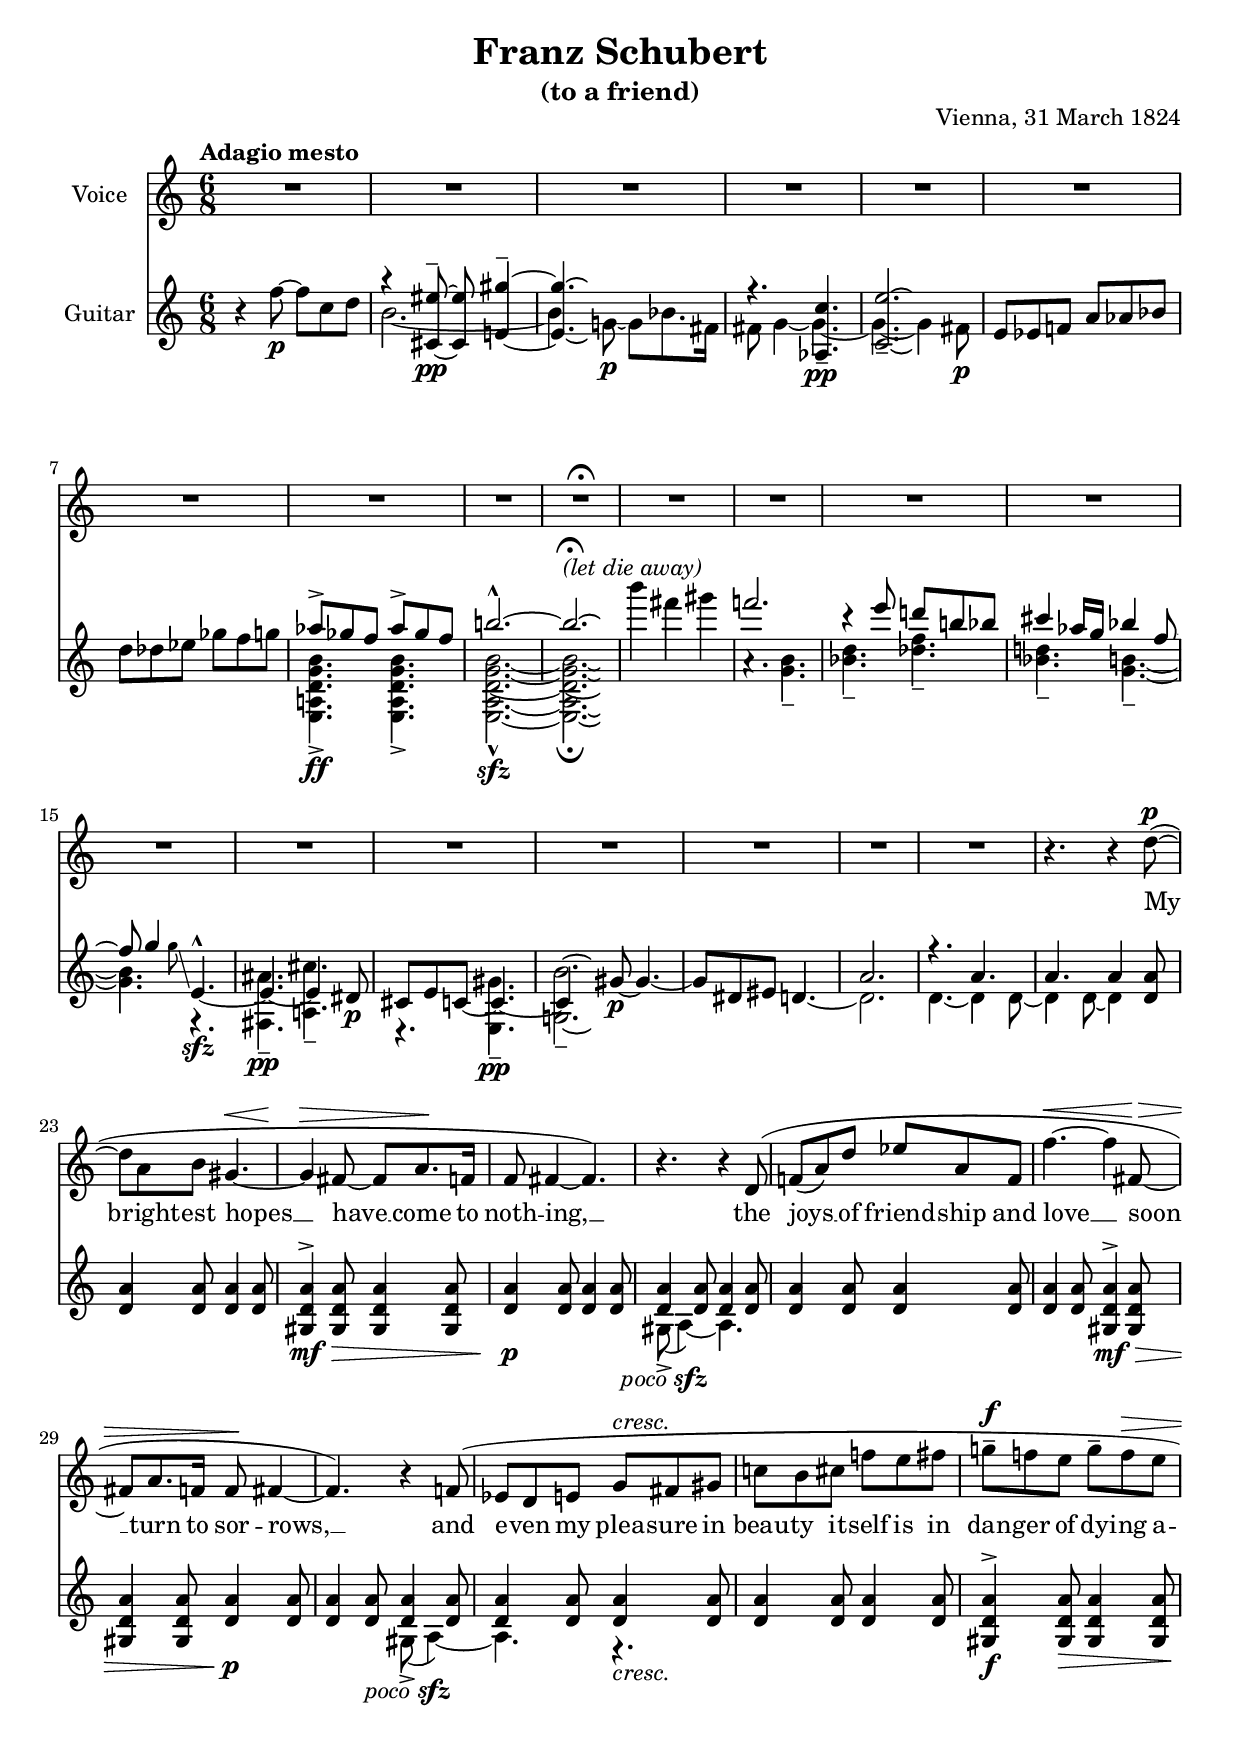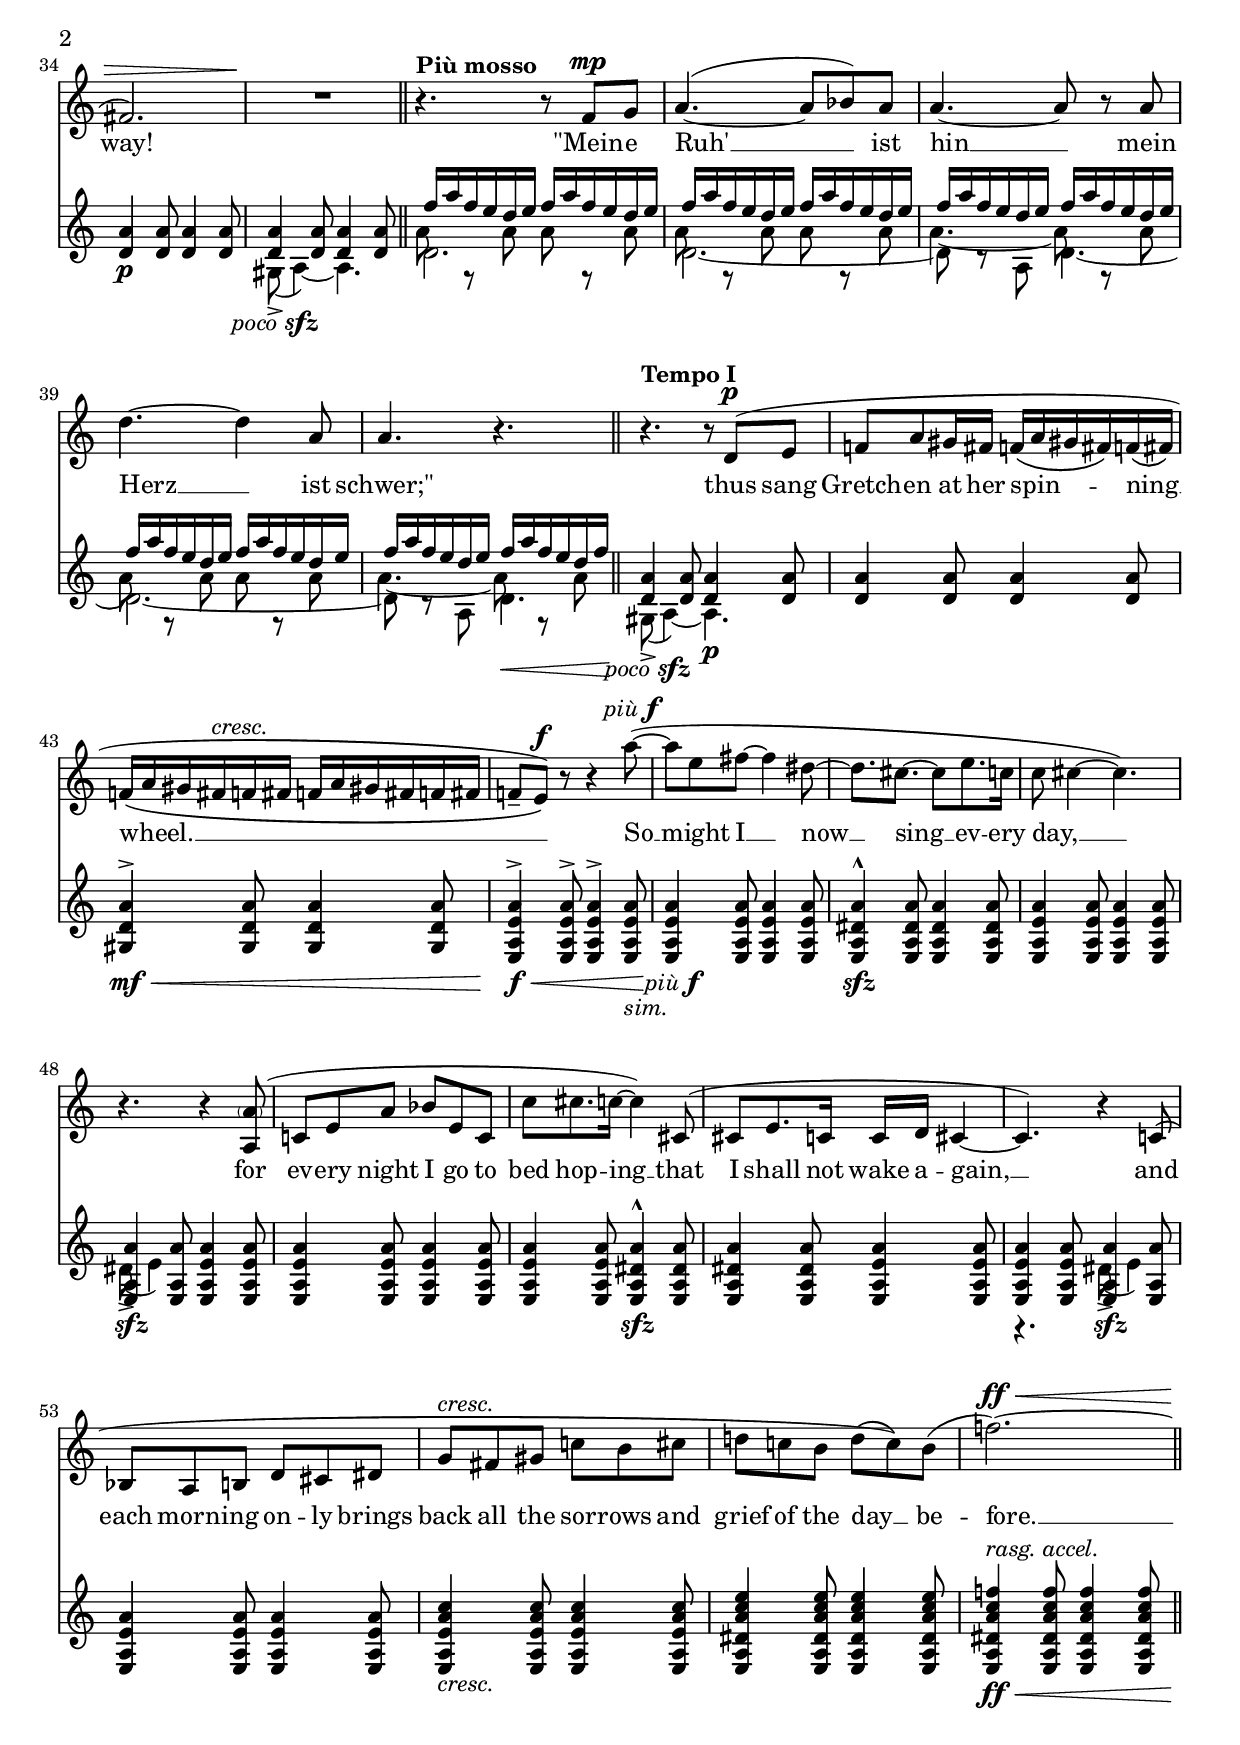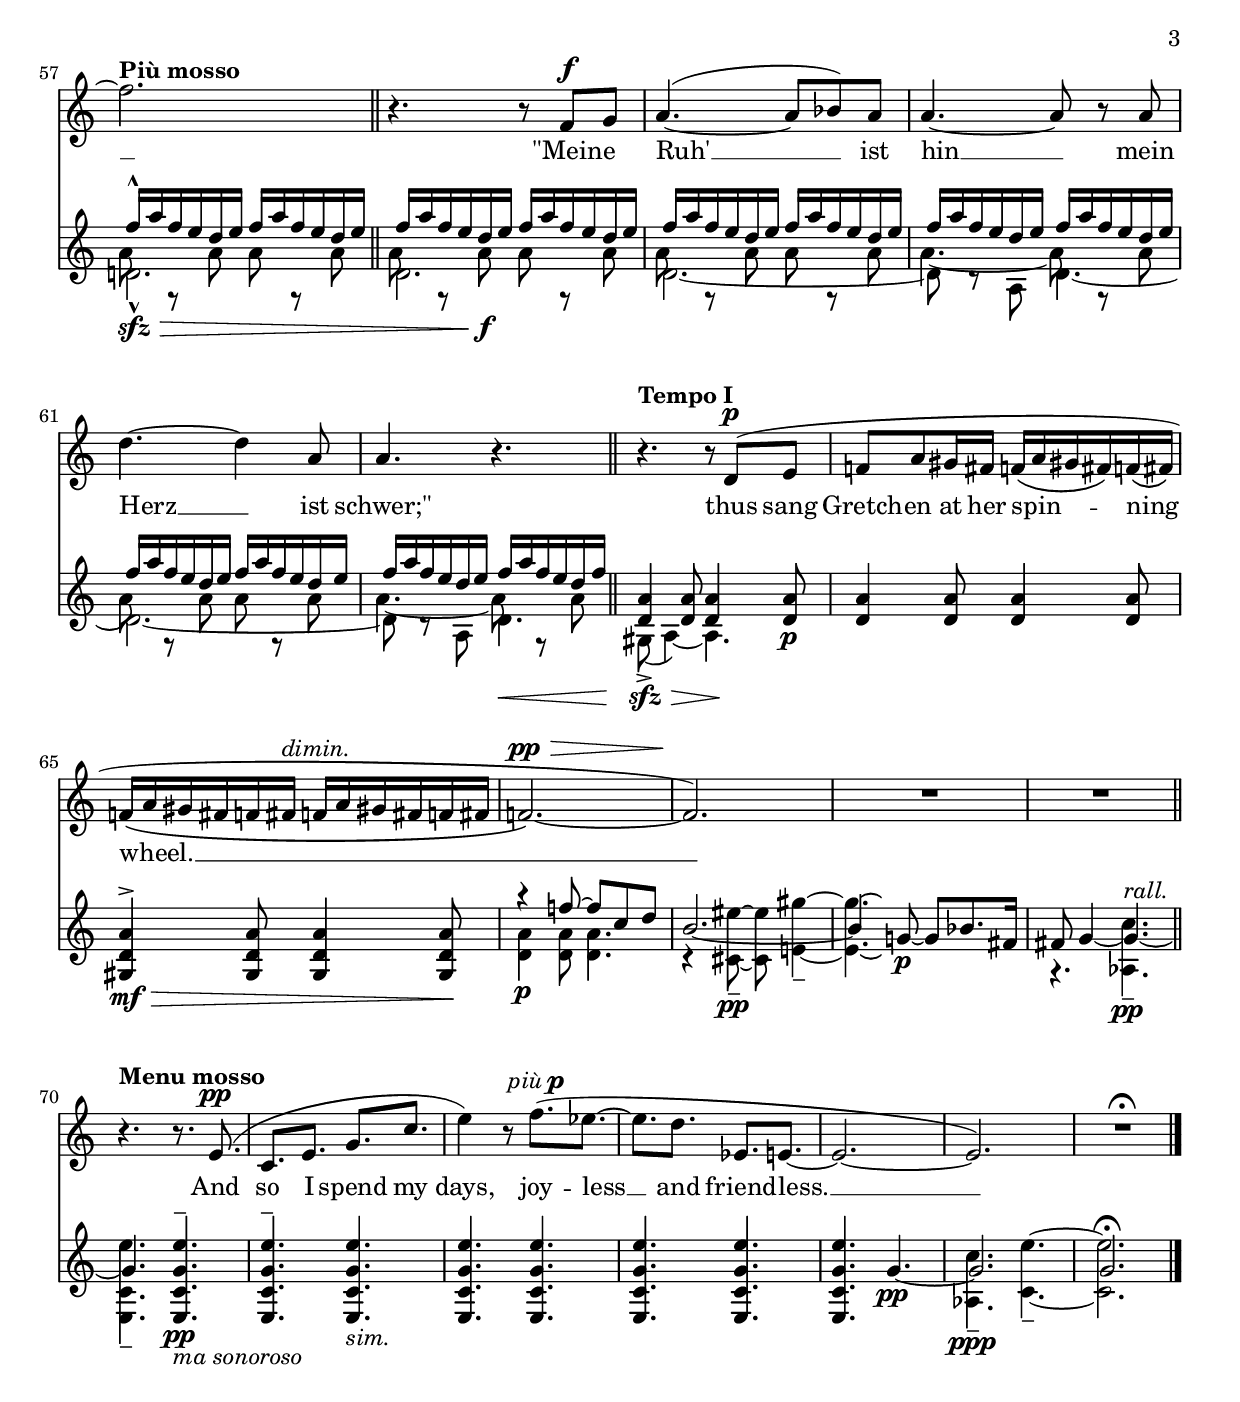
\version "2.22.0"
\language "english"

\include "../definitions.ily"
timeSigs = {
  \time 6/8
  \tempo "Adagio mesto"
  s2. * 35
  \bar "||"
  \tempo "Più mosso"
  s2. * 5
  \bar "||"
  \tempo "Tempo I"
  s2. * 16
  \bar "||"
  \tempo "Più mosso"
  s2. * 6 
  \bar "||"
  \tempo "Tempo I"
  s2. * 7
  \bar "||"
  \tempo "Menu mosso"
  s2. * 7
  \bar "|."
}

voice = \relative c'' {
  \vocalMusic

  R2. * 9 | % 1-9
  R2.\fermata | %10
  R2. * 11 | %11-21
  r4. r4 d8\p( ~ | %22
  d a b gs4.\< ~ | %23
  4\> fs8 ~ fs a8.\! f16 | %24
  f8 fs4 ~ 4.) | %25
  r4. r4 d8( | %26
  f!\( a\) d ef a, f |%27
  f'4.\< ~ 4 fs,8\> ~ | %28
  fs a8. f16 f8\! fs4 ~ | %29
  fs4.) r4 f8( | %30
  ef d e g^\markup { \italic "cresc." } fs gs | %31
  c! b cs f! e fs  | %32
  g!--\f f! e g-- f\> e | %33
  fs,2.) | %34
  R2.\! | %35
  \bar "||"
  r4. r8 f\mp g | %36
  a4.( ~ 8 bf) a | %37
  a4. ~ 8 r a | %38
  d4. ~ 4 a8 | %39
  4. r | %40
  \bar "||"
  r4. r8  d,\p( e | %41
  f! a gs16 fs f\( a gs! fs\) f\( fs\) | %42
  f!\( a gs fs^\markup {\italic "cresc." } f fs f a gs! fs f fs | %43
  f!8-- e\))\f r r4 a'8\piuF( ~ | %44
  a e fs ~ 4 ds8 ~ | %45
  8. cs ~ 8 e8. c16 | %46
  c8 cs4 ~ 4.) | %47
  r4. r4 <a, \parenthesize a'>8( | % 48
  c! e a bf e, c | %49
  c' cs8. c16 ~ 4) cs,8( | %50
  8 e8. c16 16 d cs4 ~ | %51
  cs4.) r4 c8( | %52
  bf a b d cs ds | %53
  g^\markup { \italic "cresc." } fs gs c! b cs | %54
  d! c! b d\( c\)) b( | %55
  f'!2.)\ff\< ~ | %56
  2.\! | %57
  \bar "||"
  r4. r8 f,\f g | %58
  a4.( ~ 8 bf) a | %59
  a4. ~ 8 r a | %60
  d4. ~ 4 a8 | %61
  4. r | %62
  \bar "||"
  r4. r8  d,\p( e | %63
  f! a gs16 fs f\( a gs! fs\) f\( fs\) | %64
  f!\( a gs fs f fs^\markup {\italic "dimin." } f a gs! fs f fs | %65
  f!2.\)\pp\> ~ | %66
  2.)\! | %67
  R2. * 2 | %68-69
  r4. r8. e\pp( | %70
  c e g c | %71
  e4) r8 f8.(\piuP ef ~ | %72
  ef d ef, e ~ | %73
  2. ~ | %74
  2.) | %75
  R2.\fermata | %76
}

voiceLyrics = \lyricmode {
  My __ _ bright -- est hopes __ _ have __ _ come to noth -- ing, __ _
  the joys __ _ of friend -- ship and love __ _ soon __ _ turn to sor -- rows, __ _
  and e -- ven my plea -- sure in beau -- ty it -- self is in dan -- ger of dy -- ing a -- way!
  
  "\"Mein" -- e Ruh' __ _ _ ist hin __ _
  mein Herz __ _ ist "schwer;\""
  
  thus sang Gretch -- en at her spin -- _ _ _ ning __ _ wheel. __ _ _ _ _ _ _ _ _ _ _ _ _ _
  So __ _ might I __ _ now __ _ sing __ _ ev -- ery day, __ _ _
  for ev -- ery night I go to bed hop -- ing __ _ that I shall not wake a -- gain, __ _
  and each morn -- ing on -- ly brings back all the sor -- rows and grief of the day __ _ be -- fore. __ _
  
   "\"Mein" -- e Ruh' __ _ _ ist hin __ _
  mein Herz __ _ ist "schwer;\""
  
  thus sang Gretch -- en at her spin -- _ _ _ ning __ _ wheel. __ _ _ _ _ _ _ _ _ _ _ _ _ _
  
  And so I spend my days,
  joy -- less __ _ and friend -- less. __ _ _ 
}

guitairVoiceOne = \relative c' {
  \voiceOne 
  s2. | %1
  \tieNeutral
  r4 <cs es'>8\pp-- ~ 8 <e! gs'>4-- ~ | %2
  \oneVoice \stemUp 4.\laissezVibrer s4. | %3
  r4. <af, c'>4.\pp-- | %4
  \oneVoice <c e'>2.--\laissezVibrer | %5
  e8 ef f! a af bf | %6
  d df ef gf f g! | %7
  \voiceOne
  af-> gf f af-> gf f | %8
  b!2.-^\sfz ~ | %9
  b2.\fermata\laissezVibrer^\markup { \italic "(let die away)" } | %10
  \oneVoice b'4 fs gs | %11
  \voiceOne f!2. | %12
  r4 e8 d! b! bf | %13
  cs4 af16 g bf4 f8 ~ | %14
  f \afterGrace g4 { \once\stemDown g8\glissando } \tieNeutral e,4.-^\sfz ~ | %15
  e4. ~ 4 ds8\p | %16
  cs e c ~ c4. ~ | %17
  c4 gs'8\p ~ 4. ~ | %18
  8 ds es 
  \once \tieDown
  d4. ~ | %19
  \once\stemDown 
  d2. | %20
  \voiceOne r4. a' | %21
  4. 4 <d, a'>8 | %22
  4 8 4 8 | %23
  <gs, d' a'>4->\mf\> 8 4 8 | %24
  <d' a'>4\p 8 4 8 | %25
  4 8 4 8 | %26
  4 8 4 8 | %27
  4 8 <gs, d' a'>4\mf->\> 8 | %28
  4 8 <d' a'>4\p 8 | %29
  4 8 4 8 | %30
  4 8 4_\markup { \italic "cresc." } 8 | %31
  4 8 4 8 | %32
  <gs, d' a'>4->\f 8\> 4 8 | %33
  <d' a'>4\p 8 4 8 | %34
  4 8 4 8 | %35
  f'16 a f e d e f a f e d e | %36
  f16 a f e d e f a f e d e | %37
  f16 a f e d e f a f e d e | %38
  f16 a f e d e f a f e d e | %39
  f16 a f e d e f a f e d f | %40
  <d, a'>4 8 4 8 | %41
  4 8 4 8 | %42
  <gs, d' a'>4->\mf\< 8 4 8 | %43
  <e a e' a>4\f\<-> 8-> 4-> 8_\markup { \italic "sim." } | %44
  4\piuF 8 4 8 | %45
  <e a ds a'>4-^\sfz 8 4 8 | %46
  <e a e' a>4 8 4 8 | %47
  <e a a'>4\sfz 8 <e a e' a>4 8 | %48
  4 8 4 8 | %49
  4 8 <e a ds a'>4-^\sfz 8 | %50
  4 8 <e a e' a>4 8 | %51
  4 8 <e a a'>4\sfz 8 | %52
  <e a e' a>4 8 4 8 | %53
  <e a e' a c>4_\markup { \italic "cresc." } 8 4 8 | %54
  <e a ds a' c e>4 8 4 8 | %55
  <e a ds a' c f!>4^\markup { \italic "rasg. accel." }\ff\< 8 4 8 | %56
  f''16\sfz\>-^ a f e d e f a f e d e | %57
  f a f e d\f e f a f e d e | %58
  f a f e d e f a f e d e | %59
  f a f e d e f a f e d e | %60
  f a f e d e f a f e d e | %61
  f a f e d e f\< a f e d f | %62
  <d, a'>4\sfz\> 8 4\! 8\p | %63
  4 8 4 8 | %64
  <gs, d' a'>4->\mf\> 8 4 8\! | %65
  r4\p f''!8 ~ f c d | %66
  \tieNeutral b2. ~ | %67
  b4 g!8\p ~ g bf8. fs16 | %68
  fs8 g4 ~ 4.^\markup {\italic "rall." } ~ | %69
  4. <e, c' g' e'>4.--\pp_\markup { \italic "ma sonoroso" } | %70
  4.-- 4._\markup { \italic "sim." } | %71
  4. 4. | %72
  4. 4. | %73
  4. \tieNeutral g'4.\pp ~ | %74
  g2. | %75
  g2.\fermata | %76
  
}

guitarVoiceTwo = \relative c'' {
  \oneVoice
  r4 f8\p ~ f c d | %1
  \voiceTwo
  b2. ~ | %2
  b4 g!8\p ~ 8 bf8. fs16 | %3
  fs8 g4 ~ g4. ~ | %4
  g4. ~ g4 fs8\p | %5
  s2. * 2 | %6-7
  <e, a! d g b>4.->\ff 4.-> | %8
  2.-^ ~ | %9
  2.\fermata\laissezVibrer | %10
  s2. | %11
  a'4.\rest <g b>4.-- | %12
  <bf d>-- <df f>-- | %13
  <bf d!>-- <g b!>-- ~ | %14
  4. r4. | %15
  <fs, as'>4.\pp-- <a! cs'>4.-- | %16
  r4. <e gs'>--\pp | %17
  \oneVoice \stemDown <g! b'>2._-\laissezVibrer | %18
  s2. | %19
  \voiceOne a'2. | %20
  \voiceTwo d,4. ~ 4 8 ~ | %21
  4 8 ~ 4 s8 | %22
  s2. * 3 | %23-25
  gs,8->(\pocoSfz a4) ~ 4. | %26
  s2. * 3 | %27-29
  s4. gs8->\pocoSfz( a4) ~ | %30 
  a4. r4. | %31
  s2. * 3 | %32-34
  gs8->(\pocoSfz a4) ~ 4. | %35
  d2. | %36
  d2. ~ | %37
  d8 r a d4. ~ | %38
  d2. ~ | %39
  d8 r a d4.\< | %40
  gs,8->(\pocoSfz a4) ~ 4.\p | %41
  s2. * 6 | %42-47
  ds8->( e4) s4. | %48
  s2. * 3 | %49-51
  r4. ds8->( e4) | %52
  s2. * 4 | %53-56
  d!2.-^ | %57
  d2. | %58
  d2. ~ | %59
  d8 r a d4. ~ | %60
  d2. ~ | %61
  8 r a d4. | %62
  gs,8->( a4) ~ 4. | %63
  s2. * 2 | %64-65
  <d a'>4 8 4. | %66
  r4 \tieNeutral <cs es'>8\pp-- ~ 8 <e! gs'>4-- ~ | %67
  \oneVoice\once\stemDown 4. \laissezVibrer s4. | %68
  \voiceTwo
  r4. <af, c'>4.\pp-- | %69
  <e c' e'>4.-- s4. | %70
  s2. * 4 | %71-74
  \tieNeutral <af c'>4.\ppp-- <c e'>4.-- ~ | %75
  2. | %76
}


guitarVoiceThree = \relative c'' {
  s2. * 35 | %1-36
  \voiceFour
  a8 r a a r a | %36
  a r a a r a | %37
  a4. ~ a8 r a | %38
  a r a a r a | %39
  a4. ~ a8 r a | %40
  s2. * 16 | %41-56
  a8 r a a r a | %57
  a r a a r a | %58 
  a r a a r a | %59
  a4. ~ a8 r a | %60
  a r a a r a | %61
  a4. ~ a8 r a | %62
}

guitar = {
  << {
    \guitairVoiceOne
  } \\ {
    \guitarVoiceTwo
  } \\ {
    \guitarVoiceThree
  } >>
}


\header {
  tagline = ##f
  
  title = "Franz Schubert"
  subtitle = "(to a friend)"
  opus = "Vienna, 31 March 1824"
}

\score {
  <<
    \new StaffGroup = "StaffGroup_Voice" <<
      \new Staff = "Staff_Voice" \with {
        instrumentName = "Voice"
      } {
        \new Voice = "Voice_Voice" <<
          \timeSigs \voice
        >>
      }
      \new Lyrics \lyricsto "Voice_Voice" \voiceLyrics
    >>
    \new StaffGroup = "StaffGroup_Guitar" <<
      \new Staff = "Staff_Guitar" \with {
        instrumentName = "Guitar"
        \consists "Span_arpeggio_engraver"
        \consists "Merge_rests_engraver"
      } <<
        \set Staff.connectArpeggios = ##t
        \timeSigs \guitar
      >>
    >>
  >>
}  